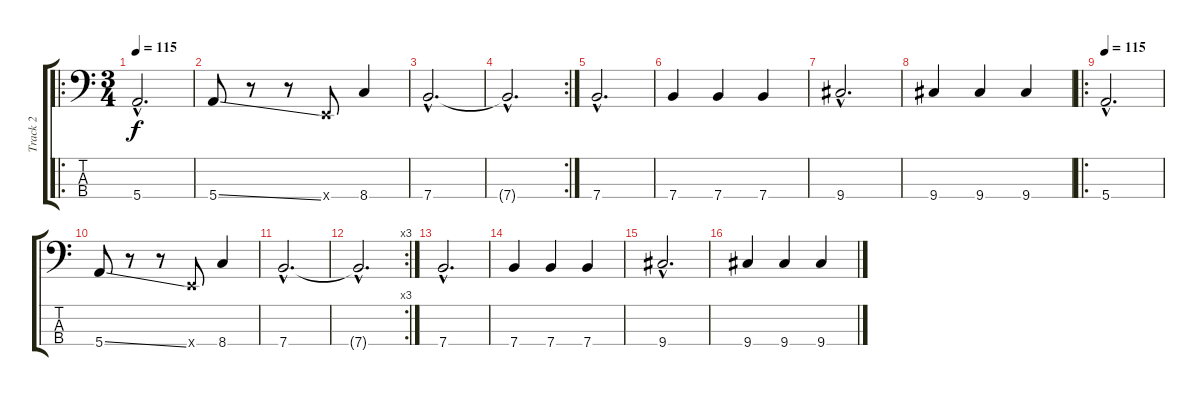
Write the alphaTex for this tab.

\track ("Track 2" "Track 2") {instrument electricbassfinger}
\staff {score tabs}
\tuning (G2 D2 A1 E1) {hide}
\ro
\ts (3 4)
\tempo 115
\clef f4
\ks c
5.4{hac}.2{d dy f} |
5.4{ss}.8 r.8 r.8 0.4{x}.8 8.4.4 |
7.4{hac}.2{d} |
\rc 2
7.4{hac t}.2{d} |
7.4{hac}.2{d} |
7.4.4 7.4.4 7.4.4 |
9.4{hac}.2{d} |
9.4.4 9.4.4 9.4.4 |
\ro
\tempo 115
5.4{hac}.2{d} |
5.4{ss}.8 r.8 r.8 0.4{x}.8 8.4.4 |
7.4{hac}.2{d} |
\rc 3
7.4{hac t}.2{d} |
7.4{hac}.2{d} |
7.4.4 7.4.4 7.4.4 |
9.4{hac}.2{d} |
9.4.4 9.4.4 9.4.4
